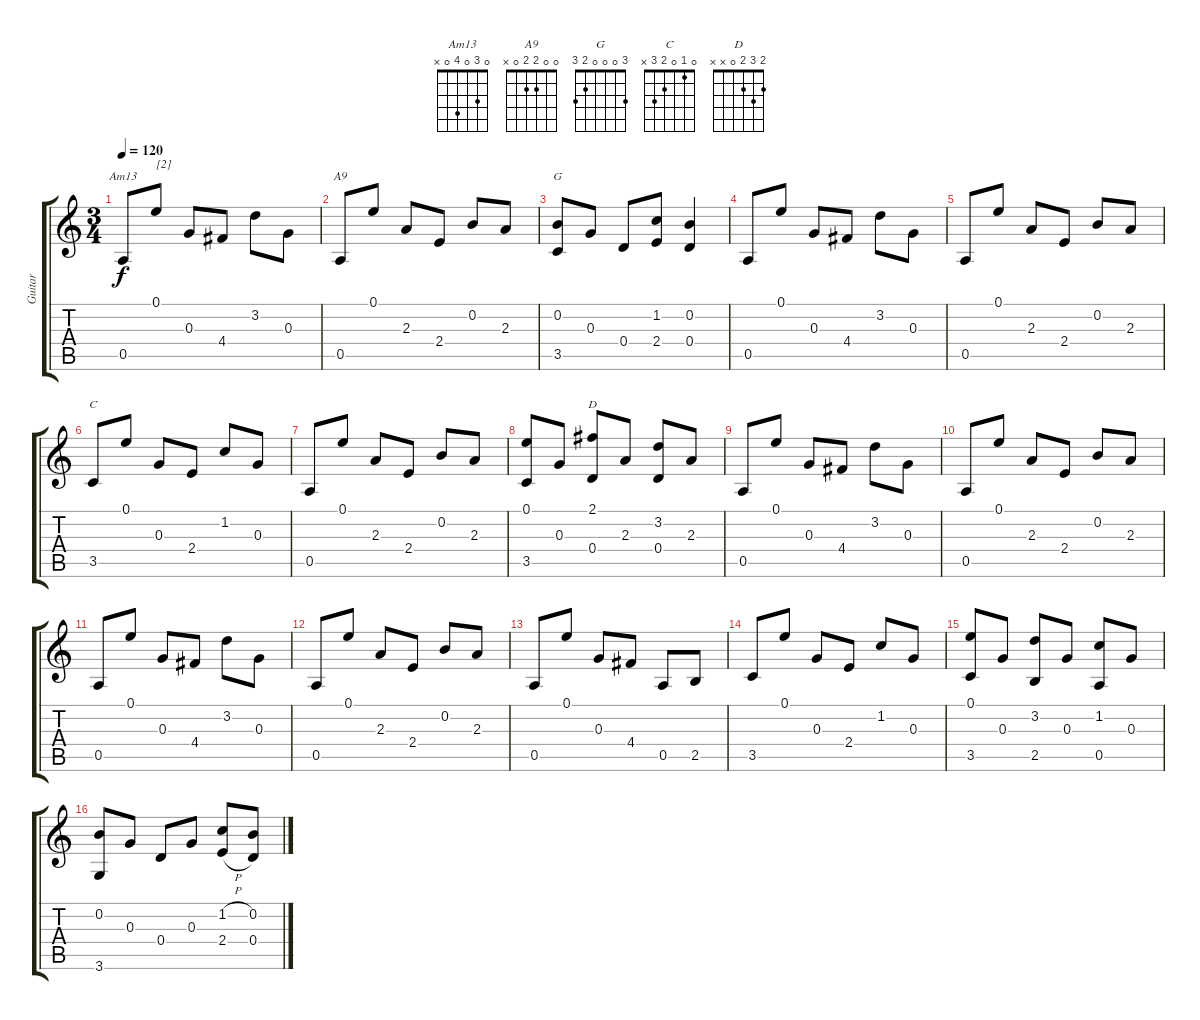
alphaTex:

\track ("Guitar" "Guitar") {instrument acousticguitarsteel}
\staff {score tabs}
\tuning (E4 B3 G3 D3 A2 E2) {hide}
\chord ("Am13" 0 3 0 4 0 x)
\chord ("A9" 0 0 2 2 0 x)
\chord ("G" 3 0 0 0 2 3)
\chord ("C" 0 1 0 2 3 x)
\chord ("D" 2 3 2 0 x x)
\ts (3 4)
\tempo 120
\clef g2
\ks c
0.5.8{ch "Am13" dy f} 0.1.8{txt "[2]"} 0.3.8 4.4.8 3.2.8 0.3.8 |
0.5.8{ch "A9"} 0.1.8 2.3.8 2.4.8 0.2.8 2.3.8 |
(0.2 3.5).8{ch "G"} 0.3.8 0.4.8 (1.2 2.4).8 (0.2 0.4).4 |
0.5.8 0.1.8 0.3.8 4.4.8 3.2.8 0.3.8 |
0.5.8 0.1.8 2.3.8 2.4.8 0.2.8 2.3.8 |
3.5.8{ch "C"} 0.1.8 0.3.8 2.4.8 1.2.8 0.3.8 |
0.5.8 0.1.8 2.3.8 2.4.8 0.2.8 2.3.8 |
(0.1 3.5).8 0.3.8 (2.1 0.4).8{ch "D"} 2.3.8 (3.2 0.4).8 2.3.8 |
0.5.8 0.1.8 0.3.8 4.4.8 3.2.8 0.3.8 |
0.5.8 0.1.8 2.3.8 2.4.8 0.2.8 2.3.8 |
0.5.8 0.1.8 0.3.8 4.4.8 3.2.8 0.3.8 |
0.5.8 0.1.8 2.3.8 2.4.8 0.2.8 2.3.8 |
0.5.8 0.1.8 0.3.8 4.4.8 0.5.8 2.5.8 |
3.5.8 0.1.8 0.3.8 2.4.8 1.2.8 0.3.8 |
(0.1 3.5).8 0.3.8 (3.2 2.5).8 0.3.8 (1.2 0.5).8 0.3.8 |
(0.2 3.6).8 0.3.8 0.4.8 0.3.8 (1.2{h} 2.4{h}).8 (0.2 0.4).8
